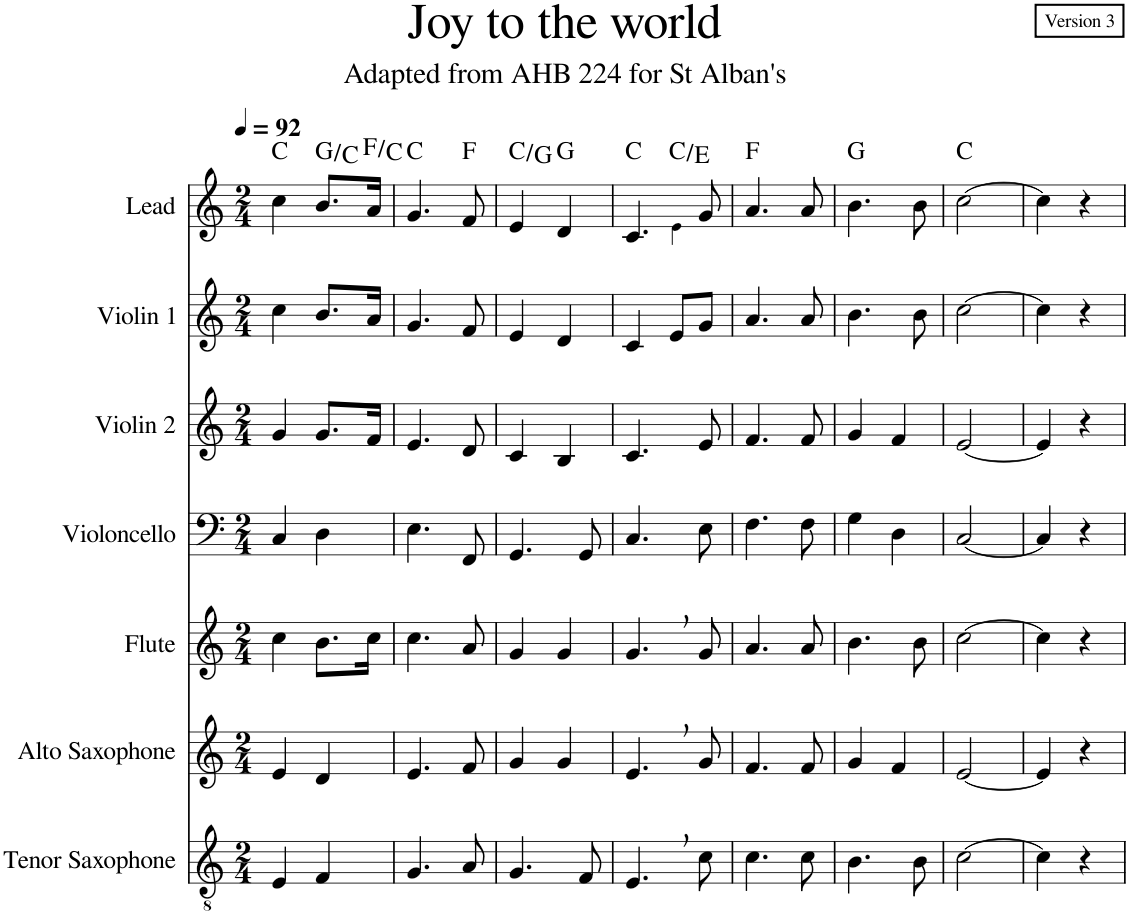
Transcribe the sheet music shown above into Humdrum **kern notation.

**kern	**kern	**kern	**kern	**kern	**kern	**kern	**harte
*part7	*part6	*part5	*part4	*part3	*part2	*part1	*part1
*staff7	*staff6	*staff5	*staff4	*staff3	*staff2	*staff1	*
*I"Tenor Saxophone	*I"Alto Saxophone	*I"Flute	*I"Violoncello	*I"Violin 2	*I"Violin 1	*I"Lead	*
*I'T. Sax.	*I'A. Sax.	*I'Fl.	*I'Vc.	*I'Vln. 2	*I'Vln. 1	*I'Lead	*
*clefGv2	*clefG2	*clefG2	*clefF4	*clefG2	*clefG2	*clefG2	*
*ITrd8c14	*ITrd5c9	*	*	*	*	*	*
*k[]	*k[]	*k[]	*k[]	*k[]	*k[]	*k[]	*
*M2/4	*M2/4	*M2/4	*M2/4	*M2/4	*M2/4	*M2/4	*
*MM92	*MM92	*MM92	*MM92	*MM92	*MM92	*MM92	*
=1	=1	=1	=1	=1	=1	=1	=1
4E/	4e/	4cc\	4C/	4g/	4cc\	4cc\	C:maj
4F/	4d/	8.b\L	4D\	8.g/L	8.b/L	8.b/L	G:maj/4
.	.	16cc\Jk	.	16f/Jk	16a/Jk	16a/Jk	F:maj/5
=2	=2	=2	=2	=2	=2	=2	=2
4.G/	4.e/	4.cc\	4.E\	4.e/	4.g/	4.g/	C:maj
8A/	8f/	8a/	8FF/	8d/	8f/	8f/	F:maj
=3	=3	=3	=3	=3	=3	=3	=3
4.G/	4g/	4g/	4.GG/	4c/	4e/	4e/	C:maj/5
.	4g/	4g/	.	4B/	4d/	4d/	G:maj
8F/	.	.	8GG/	.	.	.	.
=4	=4	=4	=4	=4	=4	=4	=4
*	*	*	*	*	*	*^	*
4.E,/	4.e,/	4.g,/	4.C/	4.c/	4c/	4.c/	4ryy	C:maj
.	.	.	.	.	8e/L	.	4e!\	C:maj/3
8c\	8g/	8g/	8E\	8e/	8g/J	8g/	.	.
*	*	*	*	*	*	*v	*v	*
=5	=5	=5	=5	=5	=5	=5	=5
4.c\	4.f/	4.a/	4.F\	4.f/	4.a/	4.a/	F:maj
8c\	8f/	8a/	8F\	8f/	8a/	8a/	.
=6	=6	=6	=6	=6	=6	=6	=6
4.B\	4g/	4.b\	4G\	4g/	4.b\	4.b\	G:maj
.	4f/	.	4D\	4f/	.	.	.
8B\	.	8b\	.	.	8b\	8b\	.
=7	=7	=7	=7	=7	=7	=7	=7
[2c\	[2e/	[2cc\	[2C/	[2e/	[2cc\	[2cc\	C:maj
=8	=8	=8	=8	=8	=8	=8	=8
4c\]	4e/]	4cc\]	4C/]	4e/]	4cc\]	4cc\]	.
4r	4r	4r	4r	4r	4r	4r	.
=	=	=	=	=	=	=	=
*-	*-	*-	*-	*-	*-	*-	*-
